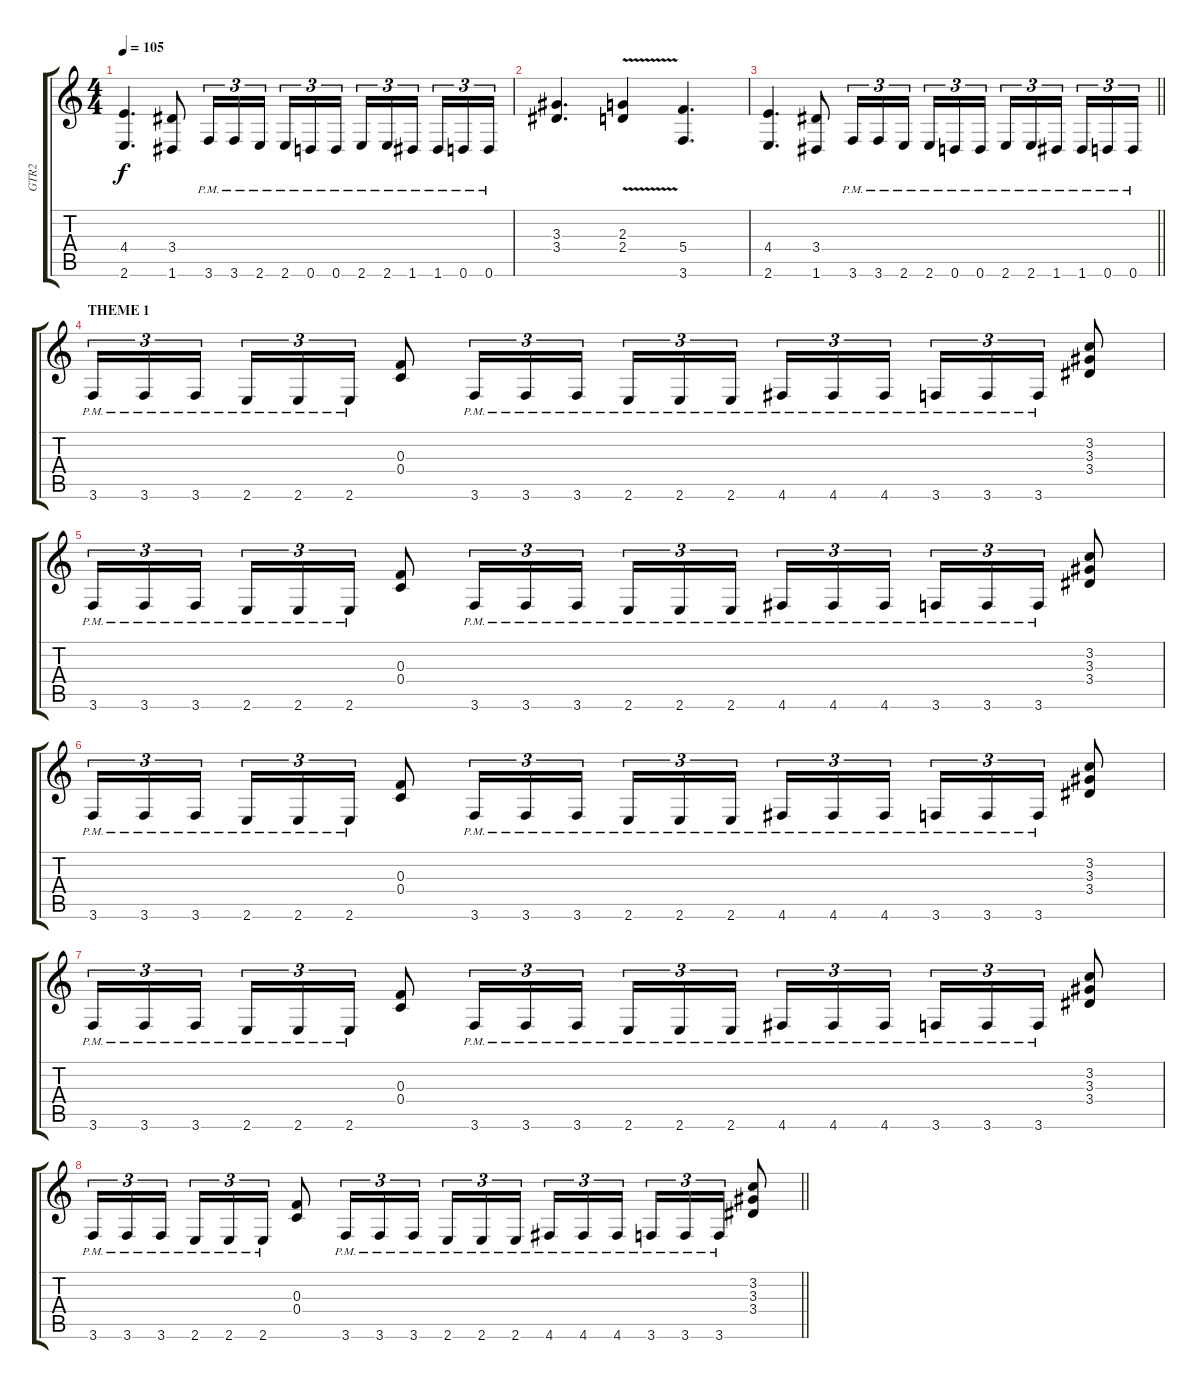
\track ("GTR2" "GTR2") {instrument overdrivenguitar}
\staff {score tabs}
\tuning (D4 A3 F3 C3 G2 D2) {hide}
\ts (4 4)
\tempo 105
\clef g2
\ks c
(4.4 2.6).4{d dy f} (3.4 1.6).8 3.6{pm}.16{tu (3 2)} 3.6{pm}.16{tu (3 2)} 2.6{pm}.16{tu (3 2) beam splitsecondary} 2.6{pm}.16{tu (3 2)} 0.6{pm}.16{tu (3 2)} 0.6{pm}.16{tu (3 2)} 2.6{pm}.16{tu (3 2)} 2.6{pm}.16{tu (3 2)} 1.6{pm}.16{tu (3 2) beam splitsecondary} 1.6{pm}.16{tu (3 2)} 0.6{pm}.16{tu (3 2)} 0.6{pm}.16{tu (3 2)} |
(3.3 3.4).4{d} (2.3{v} 2.4{v}).4 (5.4 3.6).4{d} |
\barLineRight lightlight
(4.4 2.6).4{d} (3.4 1.6).8 3.6{pm}.16{tu (3 2)} 3.6{pm}.16{tu (3 2)} 2.6{pm}.16{tu (3 2) beam splitsecondary} 2.6{pm}.16{tu (3 2)} 0.6{pm}.16{tu (3 2)} 0.6{pm}.16{tu (3 2)} 2.6{pm}.16{tu (3 2)} 2.6{pm}.16{tu (3 2)} 1.6{pm}.16{tu (3 2) beam splitsecondary} 1.6{pm}.16{tu (3 2)} 0.6{pm}.16{tu (3 2)} 0.6{pm}.16{tu (3 2)} |
\section ("" "THEME 1")
3.6{pm}.16{tu (3 2)} 3.6{pm}.16{tu (3 2)} 3.6{pm}.16{tu (3 2) beam splitsecondary} 2.6{pm}.16{tu (3 2)} 2.6{pm}.16{tu (3 2)} 2.6{pm}.16{tu (3 2)} (0.3 0.4).8 3.6{pm}.16{tu (3 2)} 3.6{pm}.16{tu (3 2)} 3.6{pm}.16{tu (3 2)} 2.6{pm}.16{tu (3 2)} 2.6{pm}.16{tu (3 2)} 2.6{pm}.16{tu (3 2) beam splitsecondary} 4.6{pm}.16{tu (3 2)} 4.6{pm}.16{tu (3 2)} 4.6{pm}.16{tu (3 2)} 3.6{pm}.16{tu (3 2)} 3.6{pm}.16{tu (3 2)} 3.6{pm}.16{tu (3 2)} (3.2 3.3 3.4).8 |
3.6{pm}.16{tu (3 2)} 3.6{pm}.16{tu (3 2)} 3.6{pm}.16{tu (3 2) beam splitsecondary} 2.6{pm}.16{tu (3 2)} 2.6{pm}.16{tu (3 2)} 2.6{pm}.16{tu (3 2)} (0.3 0.4).8 3.6{pm}.16{tu (3 2)} 3.6{pm}.16{tu (3 2)} 3.6{pm}.16{tu (3 2)} 2.6{pm}.16{tu (3 2)} 2.6{pm}.16{tu (3 2)} 2.6{pm}.16{tu (3 2) beam splitsecondary} 4.6{pm}.16{tu (3 2)} 4.6{pm}.16{tu (3 2)} 4.6{pm}.16{tu (3 2)} 3.6{pm}.16{tu (3 2)} 3.6{pm}.16{tu (3 2)} 3.6{pm}.16{tu (3 2)} (3.2 3.3 3.4).8 |
3.6{pm}.16{tu (3 2)} 3.6{pm}.16{tu (3 2)} 3.6{pm}.16{tu (3 2) beam splitsecondary} 2.6{pm}.16{tu (3 2)} 2.6{pm}.16{tu (3 2)} 2.6{pm}.16{tu (3 2)} (0.3 0.4).8 3.6{pm}.16{tu (3 2)} 3.6{pm}.16{tu (3 2)} 3.6{pm}.16{tu (3 2)} 2.6{pm}.16{tu (3 2)} 2.6{pm}.16{tu (3 2)} 2.6{pm}.16{tu (3 2) beam splitsecondary} 4.6{pm}.16{tu (3 2)} 4.6{pm}.16{tu (3 2)} 4.6{pm}.16{tu (3 2)} 3.6{pm}.16{tu (3 2)} 3.6{pm}.16{tu (3 2)} 3.6{pm}.16{tu (3 2)} (3.2 3.3 3.4).8 |
3.6{pm}.16{tu (3 2)} 3.6{pm}.16{tu (3 2)} 3.6{pm}.16{tu (3 2) beam splitsecondary} 2.6{pm}.16{tu (3 2)} 2.6{pm}.16{tu (3 2)} 2.6{pm}.16{tu (3 2)} (0.3 0.4).8 3.6{pm}.16{tu (3 2)} 3.6{pm}.16{tu (3 2)} 3.6{pm}.16{tu (3 2)} 2.6{pm}.16{tu (3 2)} 2.6{pm}.16{tu (3 2)} 2.6{pm}.16{tu (3 2) beam splitsecondary} 4.6{pm}.16{tu (3 2)} 4.6{pm}.16{tu (3 2)} 4.6{pm}.16{tu (3 2)} 3.6{pm}.16{tu (3 2)} 3.6{pm}.16{tu (3 2)} 3.6{pm}.16{tu (3 2)} (3.2 3.3 3.4).8 |
\barLineRight lightlight
3.6{pm}.16{tu (3 2)} 3.6{pm}.16{tu (3 2)} 3.6{pm}.16{tu (3 2) beam splitsecondary} 2.6{pm}.16{tu (3 2)} 2.6{pm}.16{tu (3 2)} 2.6{pm}.16{tu (3 2)} (0.3 0.4).8 3.6{pm}.16{tu (3 2)} 3.6{pm}.16{tu (3 2)} 3.6{pm}.16{tu (3 2)} 2.6{pm}.16{tu (3 2)} 2.6{pm}.16{tu (3 2)} 2.6{pm}.16{tu (3 2) beam splitsecondary} 4.6{pm}.16{tu (3 2)} 4.6{pm}.16{tu (3 2)} 4.6{pm}.16{tu (3 2)} 3.6{pm}.16{tu (3 2)} 3.6{pm}.16{tu (3 2)} 3.6{pm}.16{tu (3 2)} (3.2 3.3 3.4).8
